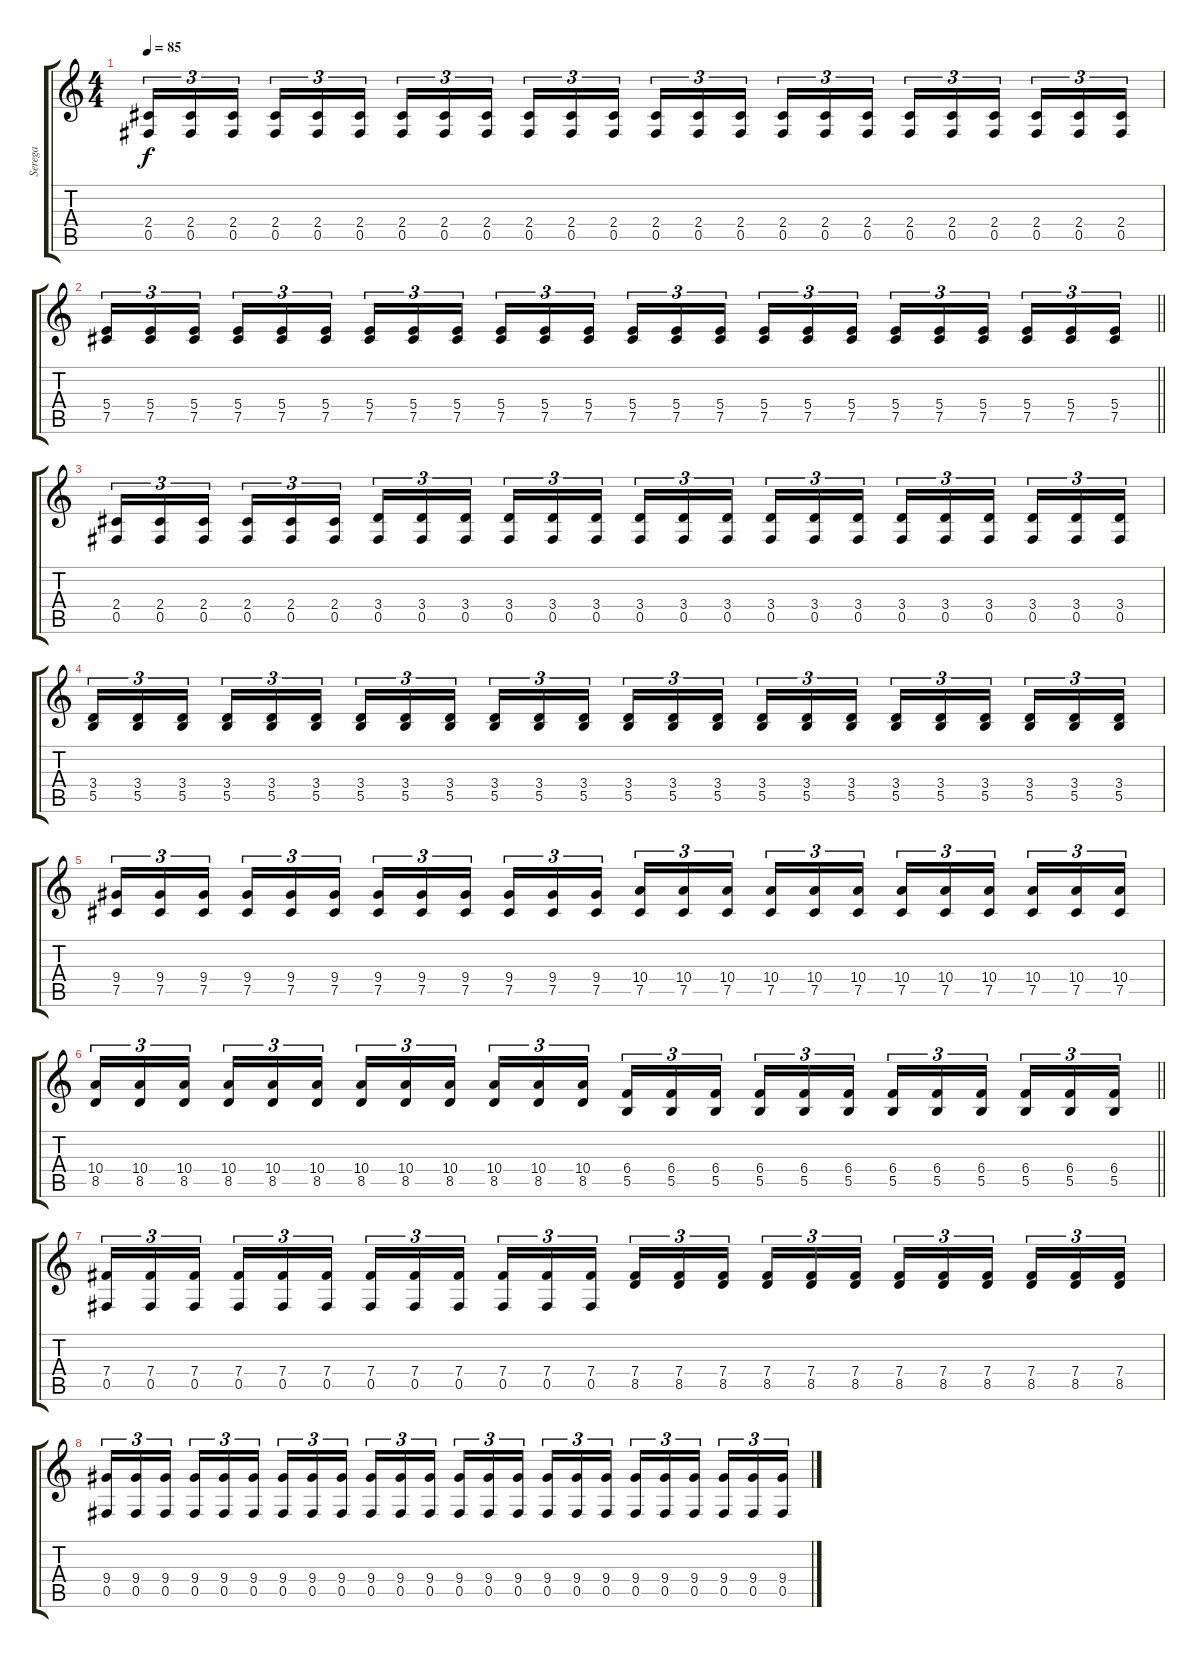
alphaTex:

\track ("Serega" "Serega") {instrument distortionguitar}
\staff {score tabs}
\tuning (Db4 Ab3 E3 B2 Gb2 Db2) {hide}
\ts (4 4)
\tempo 85
\clef g2
\ks c
(2.4 0.5).16{tu (3 2) dy f} (2.4 0.5).16{tu (3 2)} (2.4 0.5).16{tu (3 2) beam splitsecondary} (2.4 0.5).16{tu (3 2)} (2.4 0.5).16{tu (3 2)} (2.4 0.5).16{tu (3 2)} (2.4 0.5).16{tu (3 2)} (2.4 0.5).16{tu (3 2)} (2.4 0.5).16{tu (3 2) beam splitsecondary} (2.4 0.5).16{tu (3 2)} (2.4 0.5).16{tu (3 2)} (2.4 0.5).16{tu (3 2)} (2.4 0.5).16{tu (3 2)} (2.4 0.5).16{tu (3 2)} (2.4 0.5).16{tu (3 2) beam splitsecondary} (2.4 0.5).16{tu (3 2)} (2.4 0.5).16{tu (3 2)} (2.4 0.5).16{tu (3 2)} (2.4 0.5).16{tu (3 2)} (2.4 0.5).16{tu (3 2)} (2.4 0.5).16{tu (3 2) beam splitsecondary} (2.4 0.5).16{tu (3 2)} (2.4 0.5).16{tu (3 2)} (2.4 0.5).16{tu (3 2)} |
\barLineRight lightlight
(5.4 7.5).16{tu (3 2)} (5.4 7.5).16{tu (3 2)} (5.4 7.5).16{tu (3 2) beam splitsecondary} (5.4 7.5).16{tu (3 2)} (5.4 7.5).16{tu (3 2)} (5.4 7.5).16{tu (3 2)} (5.4 7.5).16{tu (3 2)} (5.4 7.5).16{tu (3 2)} (5.4 7.5).16{tu (3 2) beam splitsecondary} (5.4 7.5).16{tu (3 2)} (5.4 7.5).16{tu (3 2)} (5.4 7.5).16{tu (3 2)} (5.4 7.5).16{tu (3 2)} (5.4 7.5).16{tu (3 2)} (5.4 7.5).16{tu (3 2) beam splitsecondary} (5.4 7.5).16{tu (3 2)} (5.4 7.5).16{tu (3 2)} (5.4 7.5).16{tu (3 2)} (5.4 7.5).16{tu (3 2)} (5.4 7.5).16{tu (3 2)} (5.4 7.5).16{tu (3 2) beam splitsecondary} (5.4 7.5).16{tu (3 2)} (5.4 7.5).16{tu (3 2)} (5.4 7.5).16{tu (3 2)} |
(2.4 0.5).16{tu (3 2)} (2.4 0.5).16{tu (3 2)} (2.4 0.5).16{tu (3 2) beam splitsecondary} (2.4 0.5).16{tu (3 2)} (2.4 0.5).16{tu (3 2)} (2.4 0.5).16{tu (3 2)} (3.4 0.5).16{tu (3 2)} (3.4 0.5).16{tu (3 2)} (3.4 0.5).16{tu (3 2) beam splitsecondary} (3.4 0.5).16{tu (3 2)} (3.4 0.5).16{tu (3 2)} (3.4 0.5).16{tu (3 2)} (3.4 0.5).16{tu (3 2)} (3.4 0.5).16{tu (3 2)} (3.4 0.5).16{tu (3 2) beam splitsecondary} (3.4 0.5).16{tu (3 2)} (3.4 0.5).16{tu (3 2)} (3.4 0.5).16{tu (3 2)} (3.4 0.5).16{tu (3 2)} (3.4 0.5).16{tu (3 2)} (3.4 0.5).16{tu (3 2) beam splitsecondary} (3.4 0.5).16{tu (3 2)} (3.4 0.5).16{tu (3 2)} (3.4 0.5).16{tu (3 2)} |
(3.4 5.5).16{tu (3 2)} (3.4 5.5).16{tu (3 2)} (3.4 5.5).16{tu (3 2) beam splitsecondary} (3.4 5.5).16{tu (3 2)} (3.4 5.5).16{tu (3 2)} (3.4 5.5).16{tu (3 2)} (3.4 5.5).16{tu (3 2)} (3.4 5.5).16{tu (3 2)} (3.4 5.5).16{tu (3 2) beam splitsecondary} (3.4 5.5).16{tu (3 2)} (3.4 5.5).16{tu (3 2)} (3.4 5.5).16{tu (3 2)} (3.4 5.5).16{tu (3 2)} (3.4 5.5).16{tu (3 2)} (3.4 5.5).16{tu (3 2) beam splitsecondary} (3.4 5.5).16{tu (3 2)} (3.4 5.5).16{tu (3 2)} (3.4 5.5).16{tu (3 2)} (3.4 5.5).16{tu (3 2)} (3.4 5.5).16{tu (3 2)} (3.4 5.5).16{tu (3 2) beam splitsecondary} (3.4 5.5).16{tu (3 2)} (3.4 5.5).16{tu (3 2)} (3.4 5.5).16{tu (3 2)} |
(9.4 7.5).16{tu (3 2)} (9.4 7.5).16{tu (3 2)} (9.4 7.5).16{tu (3 2) beam splitsecondary} (9.4 7.5).16{tu (3 2)} (9.4 7.5).16{tu (3 2)} (9.4 7.5).16{tu (3 2)} (9.4 7.5).16{tu (3 2)} (9.4 7.5).16{tu (3 2)} (9.4 7.5).16{tu (3 2) beam splitsecondary} (9.4 7.5).16{tu (3 2)} (9.4 7.5).16{tu (3 2)} (9.4 7.5).16{tu (3 2)} (10.4 7.5).16{tu (3 2)} (10.4 7.5).16{tu (3 2)} (10.4 7.5).16{tu (3 2) beam splitsecondary} (10.4 7.5).16{tu (3 2)} (10.4 7.5).16{tu (3 2)} (10.4 7.5).16{tu (3 2)} (10.4 7.5).16{tu (3 2)} (10.4 7.5).16{tu (3 2)} (10.4 7.5).16{tu (3 2) beam splitsecondary} (10.4 7.5).16{tu (3 2)} (10.4 7.5).16{tu (3 2)} (10.4 7.5).16{tu (3 2)} |
\barLineRight lightlight
(10.4 8.5).16{tu (3 2)} (10.4 8.5).16{tu (3 2)} (10.4 8.5).16{tu (3 2) beam splitsecondary} (10.4 8.5).16{tu (3 2)} (10.4 8.5).16{tu (3 2)} (10.4 8.5).16{tu (3 2)} (10.4 8.5).16{tu (3 2)} (10.4 8.5).16{tu (3 2)} (10.4 8.5).16{tu (3 2) beam splitsecondary} (10.4 8.5).16{tu (3 2)} (10.4 8.5).16{tu (3 2)} (10.4 8.5).16{tu (3 2)} (6.4 5.5).16{tu (3 2)} (6.4 5.5).16{tu (3 2)} (6.4 5.5).16{tu (3 2) beam splitsecondary} (6.4 5.5).16{tu (3 2)} (6.4 5.5).16{tu (3 2)} (6.4 5.5).16{tu (3 2)} (6.4 5.5).16{tu (3 2)} (6.4 5.5).16{tu (3 2)} (6.4 5.5).16{tu (3 2) beam splitsecondary} (6.4 5.5).16{tu (3 2)} (6.4 5.5).16{tu (3 2)} (6.4 5.5).16{tu (3 2)} |
(7.4 0.5).16{tu (3 2)} (7.4 0.5).16{tu (3 2)} (7.4 0.5).16{tu (3 2) beam splitsecondary} (7.4 0.5).16{tu (3 2)} (7.4 0.5).16{tu (3 2)} (7.4 0.5).16{tu (3 2)} (7.4 0.5).16{tu (3 2)} (7.4 0.5).16{tu (3 2)} (7.4 0.5).16{tu (3 2) beam splitsecondary} (7.4 0.5).16{tu (3 2)} (7.4 0.5).16{tu (3 2)} (7.4 0.5).16{tu (3 2)} (7.4 8.5).16{tu (3 2)} (7.4 8.5).16{tu (3 2)} (7.4 8.5).16{tu (3 2) beam splitsecondary} (7.4 8.5).16{tu (3 2)} (7.4 8.5).16{tu (3 2)} (7.4 8.5).16{tu (3 2)} (7.4 8.5).16{tu (3 2)} (7.4 8.5).16{tu (3 2)} (7.4 8.5).16{tu (3 2) beam splitsecondary} (7.4 8.5).16{tu (3 2)} (7.4 8.5).16{tu (3 2)} (7.4 8.5).16{tu (3 2)} |
(9.4 0.5).16{tu (3 2)} (9.4 0.5).16{tu (3 2)} (9.4 0.5).16{tu (3 2) beam splitsecondary} (9.4 0.5).16{tu (3 2)} (9.4 0.5).16{tu (3 2)} (9.4 0.5).16{tu (3 2)} (9.4 0.5).16{tu (3 2)} (9.4 0.5).16{tu (3 2)} (9.4 0.5).16{tu (3 2) beam splitsecondary} (9.4 0.5).16{tu (3 2)} (9.4 0.5).16{tu (3 2)} (9.4 0.5).16{tu (3 2)} (9.4 0.5).16{tu (3 2)} (9.4 0.5).16{tu (3 2)} (9.4 0.5).16{tu (3 2) beam splitsecondary} (9.4 0.5).16{tu (3 2)} (9.4 0.5).16{tu (3 2)} (9.4 0.5).16{tu (3 2)} (9.4 0.5).16{tu (3 2)} (9.4 0.5).16{tu (3 2)} (9.4 0.5).16{tu (3 2) beam splitsecondary} (9.4 0.5).16{tu (3 2)} (9.4 0.5).16{tu (3 2)} (9.4 0.5).16{tu (3 2)}
